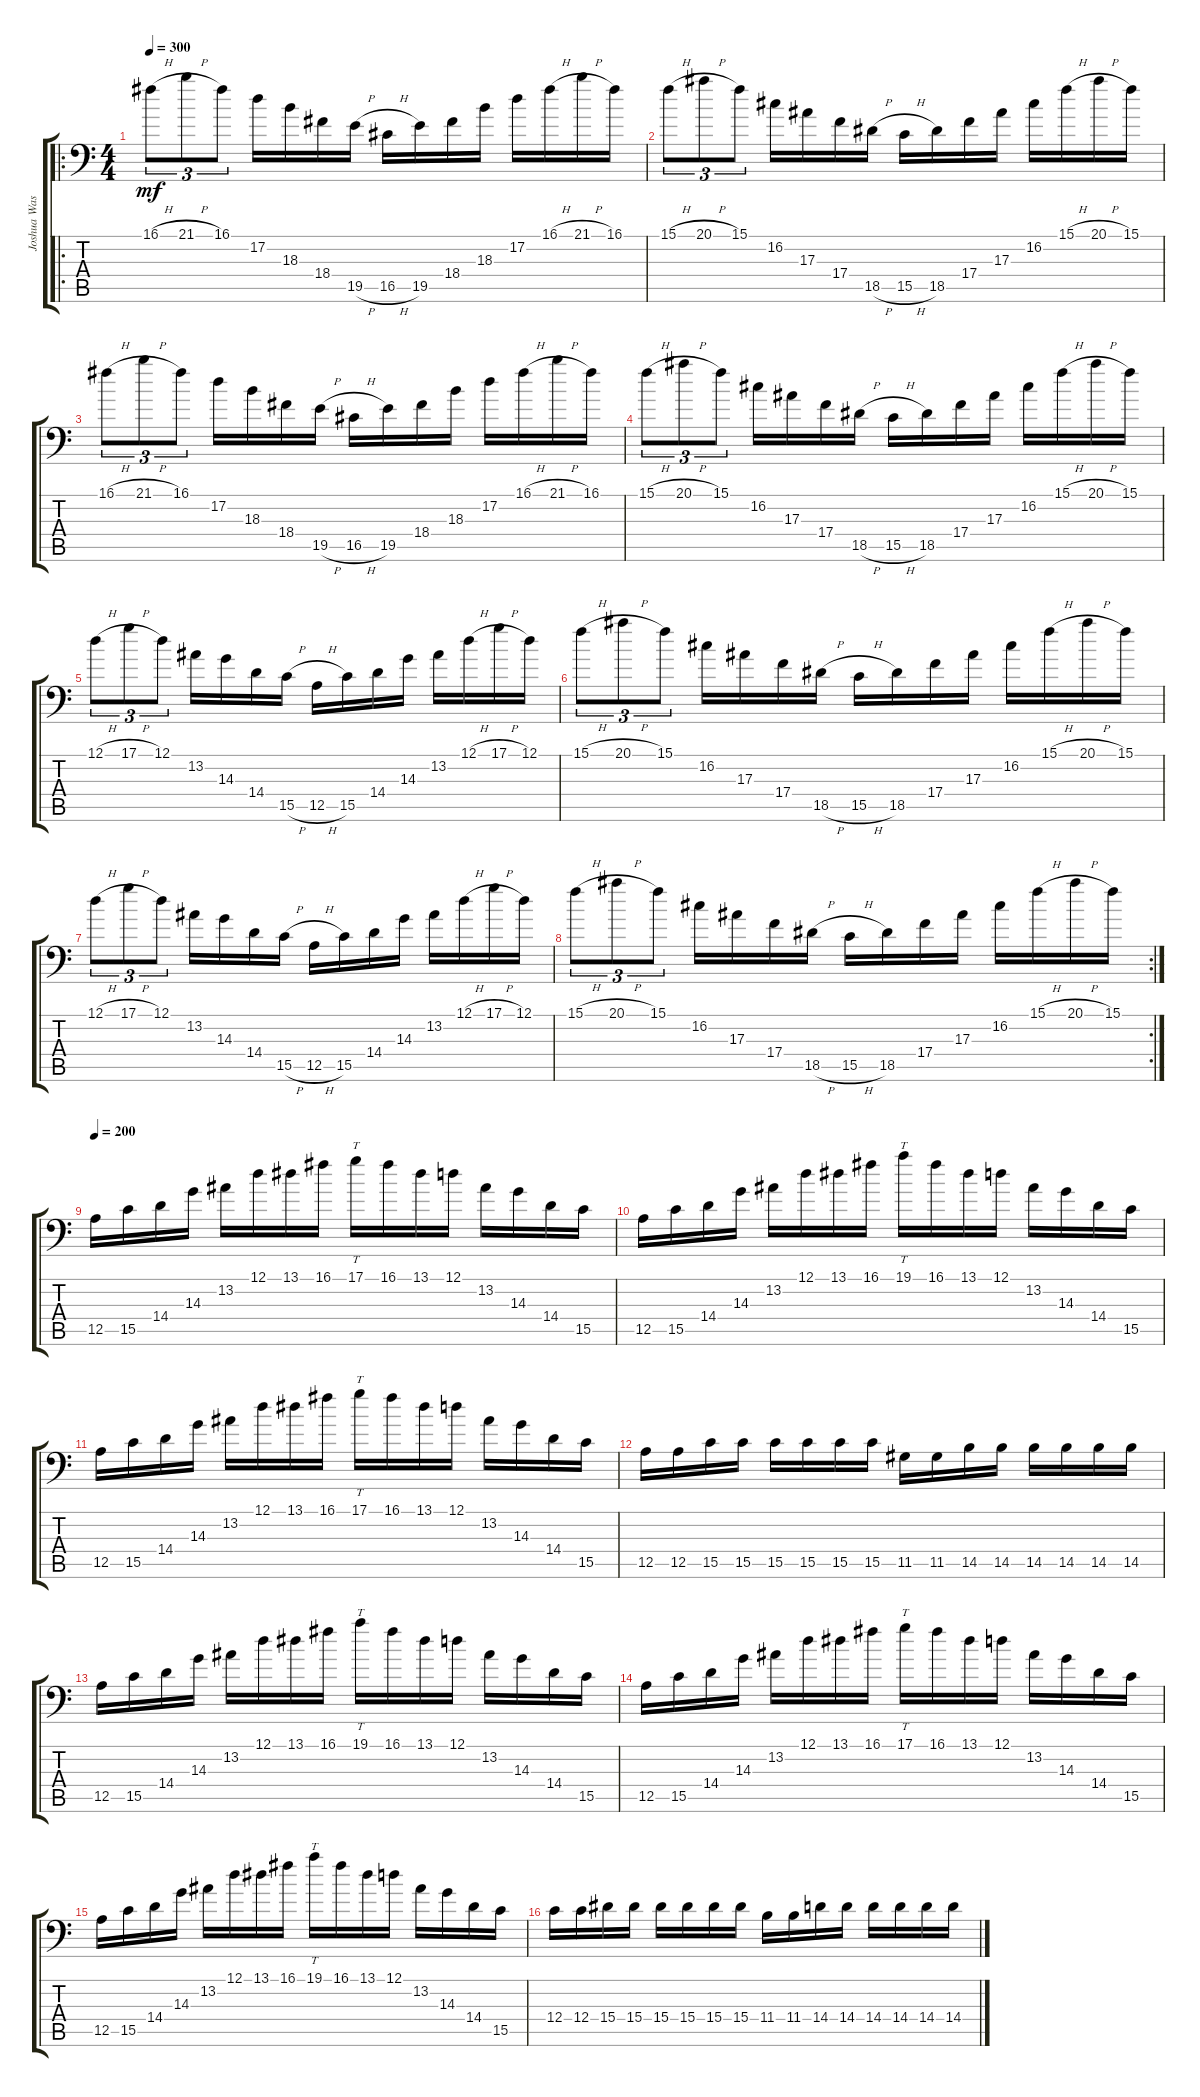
\track ("Joshua Wasley" "Joshua Was") {instrument electricbassfinger}
\staff {score tabs}
\tuning (D3 A2 F2 C2 A1 D1) {hide}
\ro
\ts (4 4)
\tempo 300
\clef f4
\ks c
16.1{h}.8{tu (3 2) dy mf} 21.1{h}.8{tu (3 2)} 16.1.8{tu (3 2)} 17.2.16 18.3.16 18.4.16 19.5{h}.16 16.5{h}.16 19.5.16 18.4.16 18.3.16 17.2.16 16.1{h}.16 21.1{h}.16 16.1.16 |
15.1{h}.8{tu (3 2)} 20.1{h}.8{tu (3 2)} 15.1.8{tu (3 2)} 16.2.16 17.3.16 17.4.16 18.5{h}.16 15.5{h}.16 18.5.16 17.4.16 17.3.16 16.2.16 15.1{h}.16 20.1{h}.16 15.1.16 |
16.1{h}.8{tu (3 2)} 21.1{h}.8{tu (3 2)} 16.1.8{tu (3 2)} 17.2.16 18.3.16 18.4.16 19.5{h}.16 16.5{h}.16 19.5.16 18.4.16 18.3.16 17.2.16 16.1{h}.16 21.1{h}.16 16.1.16 |
15.1{h}.8{tu (3 2)} 20.1{h}.8{tu (3 2)} 15.1.8{tu (3 2)} 16.2.16 17.3.16 17.4.16 18.5{h}.16 15.5{h}.16 18.5.16 17.4.16 17.3.16 16.2.16 15.1{h}.16 20.1{h}.16 15.1.16 |
12.1{h}.8{tu (3 2)} 17.1{h}.8{tu (3 2)} 12.1.8{tu (3 2)} 13.2.16 14.3.16 14.4.16 15.5{h}.16 12.5{h}.16 15.5.16 14.4.16 14.3.16 13.2.16 12.1{h}.16 17.1{h}.16 12.1.16 |
15.1{h}.8{tu (3 2)} 20.1{h}.8{tu (3 2)} 15.1.8{tu (3 2)} 16.2.16 17.3.16 17.4.16 18.5{h}.16 15.5{h}.16 18.5.16 17.4.16 17.3.16 16.2.16 15.1{h}.16 20.1{h}.16 15.1.16 |
12.1{h}.8{tu (3 2)} 17.1{h}.8{tu (3 2)} 12.1.8{tu (3 2)} 13.2.16 14.3.16 14.4.16 15.5{h}.16 12.5{h}.16 15.5.16 14.4.16 14.3.16 13.2.16 12.1{h}.16 17.1{h}.16 12.1.16 |
\rc 2
15.1{h}.8{tu (3 2)} 20.1{h}.8{tu (3 2)} 15.1.8{tu (3 2)} 16.2.16 17.3.16 17.4.16 18.5{h}.16 15.5{h}.16 18.5.16 17.4.16 17.3.16 16.2.16 15.1{h}.16 20.1{h}.16 15.1.16 |
\tempo 200
12.5.16 15.5.16 14.4.16 14.3.16 13.2.16 12.1.16 13.1.16 16.1.16 17.1.16{tt} 16.1.16 13.1.16 12.1.16 13.2.16 14.3.16 14.4.16 15.5.16 |
12.5.16 15.5.16 14.4.16 14.3.16 13.2.16 12.1.16 13.1.16 16.1.16 19.1.16{tt} 16.1.16 13.1.16 12.1.16 13.2.16 14.3.16 14.4.16 15.5.16 |
12.5.16 15.5.16 14.4.16 14.3.16 13.2.16 12.1.16 13.1.16 16.1.16 17.1.16{tt} 16.1.16 13.1.16 12.1.16 13.2.16 14.3.16 14.4.16 15.5.16 |
12.5.16 12.5.16 15.5.16 15.5.16 15.5.16 15.5.16 15.5.16 15.5.16 11.5.16 11.5.16 14.5.16 14.5.16 14.5.16 14.5.16 14.5.16 14.5.16 |
12.5.16 15.5.16 14.4.16 14.3.16 13.2.16 12.1.16 13.1.16 16.1.16 19.1.16{tt} 16.1.16 13.1.16 12.1.16 13.2.16 14.3.16 14.4.16 15.5.16 |
12.5.16 15.5.16 14.4.16 14.3.16 13.2.16 12.1.16 13.1.16 16.1.16 17.1.16{tt} 16.1.16 13.1.16 12.1.16 13.2.16 14.3.16 14.4.16 15.5.16 |
12.5.16 15.5.16 14.4.16 14.3.16 13.2.16 12.1.16 13.1.16 16.1.16 19.1.16{tt} 16.1.16 13.1.16 12.1.16 13.2.16 14.3.16 14.4.16 15.5.16 |
12.4.16 12.4.16 15.4.16 15.4.16 15.4.16 15.4.16 15.4.16 15.4.16 11.4.16 11.4.16 14.4.16 14.4.16 14.4.16 14.4.16 14.4.16 14.4.16
